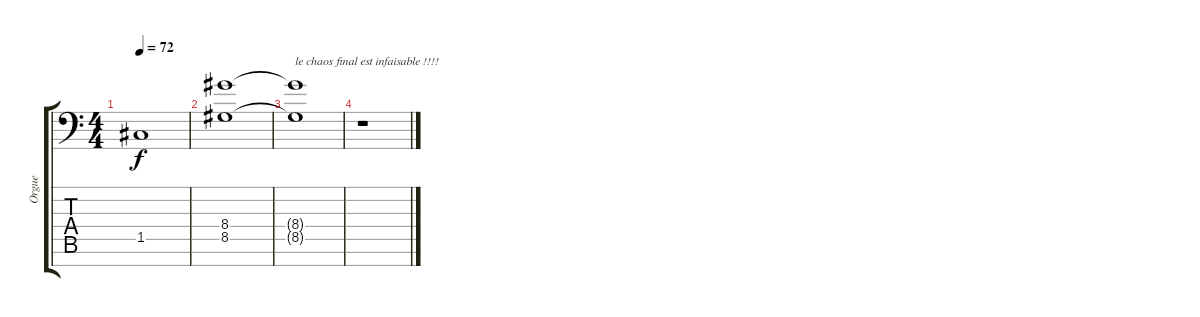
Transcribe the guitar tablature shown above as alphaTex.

\track ("Orgue" "Orgue") {instrument reedorgan}
\staff {score tabs}
\tuning (C7 C6 C5 C4 C3 C2 C1) {hide}
\ts (4 4)
\tempo 72
\clef f4
\ks c
1.5.1{dy f} |
(8.4 8.5).1 |
(8.4{t} 8.5{t}).1{txt "le chaos final est infaisable !!!!"} |
r.1
